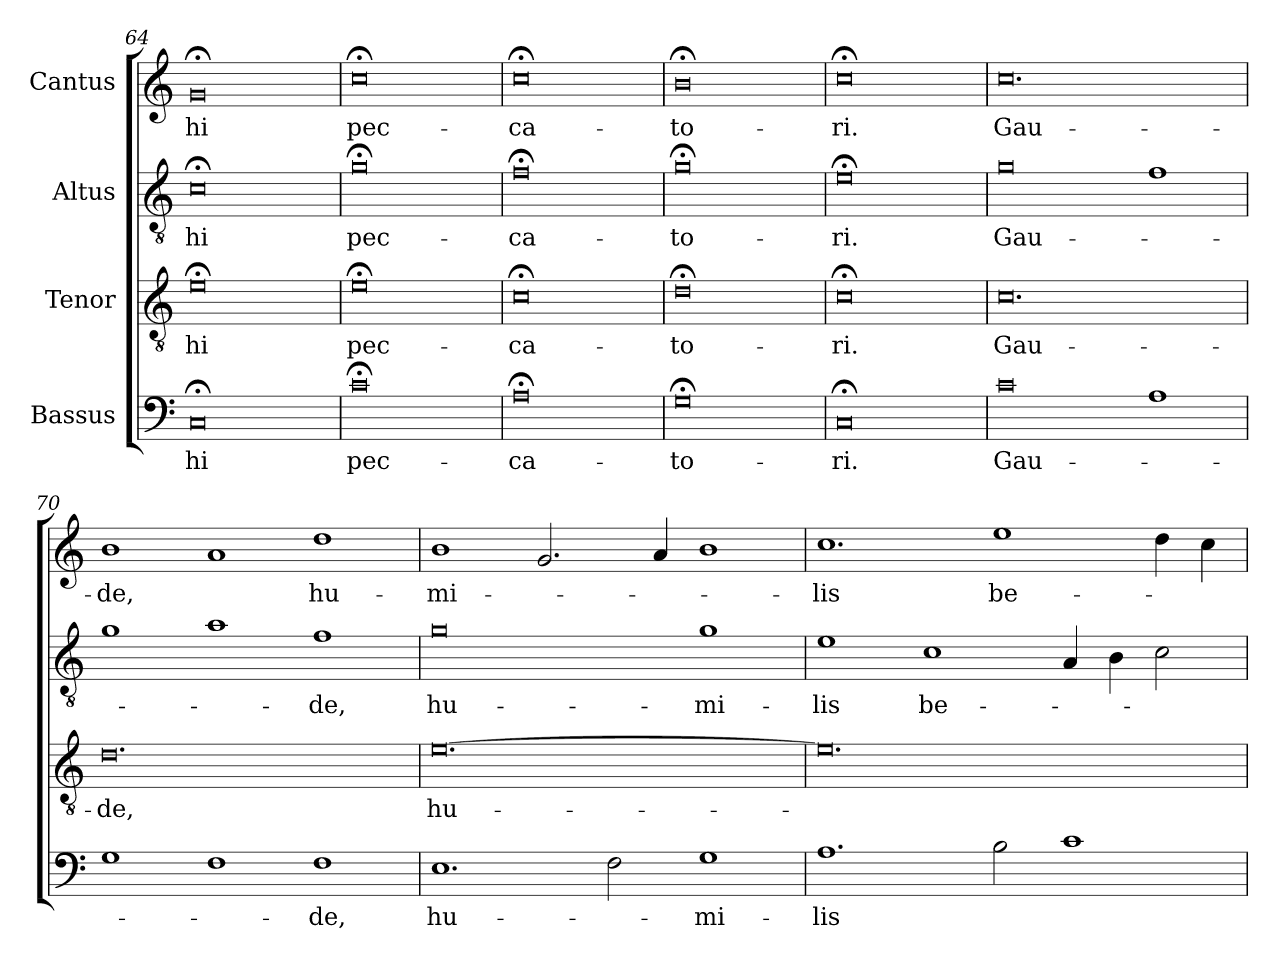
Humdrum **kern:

**kern	**text	**kern	**text	**kern	**text	**kern	**text
*part4	*part4	*part3	*part3	*part2	*part2	*part1	*part1
*staff4	*staff4	*staff3	*staff3	*staff2	*staff2	*staff1	*staff1
*I"Bassus	*	*I"Tenor	*	*I"Altus	*	*I"Cantus	*
*clefF4	*	*clefGv2	*	*clefGv2	*	*clefG2	*
*k[]	*	*k[]	*	*k[]	*	*k[]	*
*C:	*	*C:	*	*C:	*	*C:	*
=64	=64	=64	=64	=64	=64	=64	=64
0C;</	-hi	0e;<\	-hi	0c;<\	-hi	0g;</	-hi
=65	=65	=65	=65	=65	=65	=65	=65
0c;<\	pec-	0e;<\	pec-	0g;<\	pec-	0cc;<\	pec-
=66	=66	=66	=66	=66	=66	=66	=66
0A;<\	-ca-	0c;<\	-ca-	0f;<\	-ca-	0cc;<\	-ca-
=67	=67	=67	=67	=67	=67	=67	=67
0G;<\	-to-	0d;<\	-to-	0g;<\	-to-	0b;<\	-to-
=68	=68	=68	=68	=68	=68	=68	=68
0C;</	-ri.	0c;<\	-ri.	0e;<\	-ri.	0cc;<\	-ri.
!!LO:LB:g=z
=69	=69	=69	=69	=69	=69	=69	=69
0c\	Gau-	0.c\	Gau-	0g\	Gau-	0.cc\	Gau-
1A\	.	.	.	1f\	.	.	.
=70	=70	=70	=70	=70	=70	=70	=70
1G\	.	0.d\	-de,	1g\	.	1b\	-de,
1F\	.	.	.	1a\	.	1a/	.
1F\	-de,	.	.	1f\	-de,	1dd\	hu-
=71	=71	=71	=71	=71	=71	=71	=71
1.E\	hu-	[0.e\	hu-	0g\	hu-	1b\	-mi-
.	.	.	.	.	.	2.g/	.
2F\	.	.	.	.	.	.	.
.	.	.	.	.	.	4a/	.
1G\	-mi-	.	.	1g\	-mi-	1b\	.
=72	=72	=72	=72	=72	=72	=72	=72
1.A\	-lis	0.e\]	.	1e\	-lis	1.cc\	-lis
!	!	!	!	!	!LO:LY:i	!	!
.	.	.	.	1c\	be-	.	.
2B\	.	.	.	.	.	1ee\	be-
1c\	.	.	.	4A/	.	.	.
.	.	.	.	4B\	.	.	.
.	.	.	.	2c\	.	4dd\	.
.	.	.	.	.	.	4cc\	.
=	=	=	=	=	=	=	=
*-	*-	*-	*-	*-	*-	*-	*-
